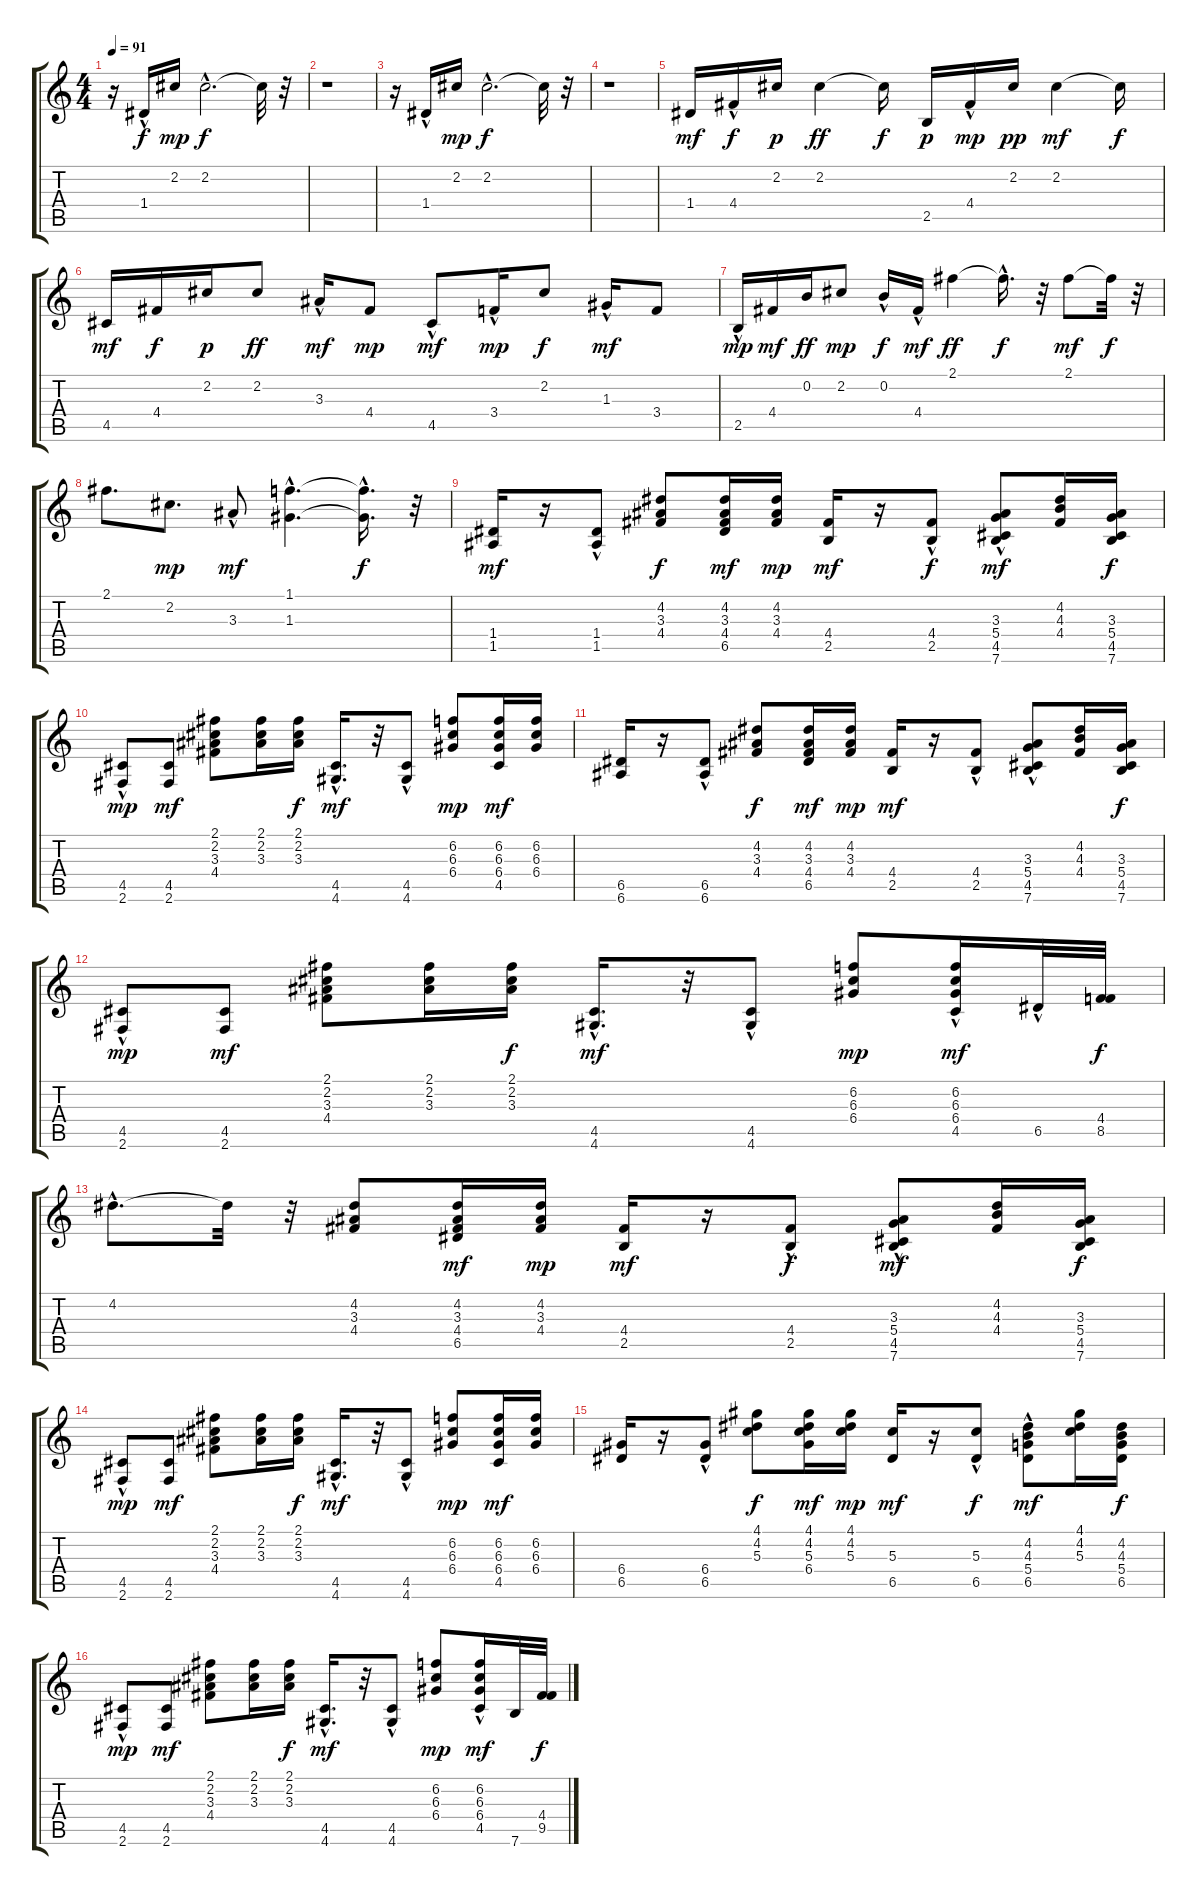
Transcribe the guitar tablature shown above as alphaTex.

\track "" {instrument acousticguitarsteel}
\staff {score tabs}
\tuning (E4 B3 G3 D3 A2 E2) {hide}
\ts (4 4)
\tempo 91
\clef g2
\ks c
r.16{dy mp} 1.4{hac}.16{dy f} 2.2.16{dy mp} 2.2{hac}.2{d dy f} 2.2{t}.32 r.32 |
r.1 |
r.16 1.4{hac}.16 2.2.16{dy mp} 2.2{hac}.2{d dy f} 2.2{t}.32 r.32 |
r.1 |
1.4.16{dy mf} 4.4{hac}.16{dy f} 2.2.16{dy p} 2.2.4{dy ff} 2.2{t}.16{dy f} 2.5.16{dy p} 4.4{hac}.16{dy mp} 2.2.16{dy pp} 2.2.4{dy mf} 2.2{t}.16{dy f} |
4.5.16{dy mf} 4.4.16{dy f} 2.2.16{dy p} 2.2.8{dy ff} 3.3{hac}.16{dy mf} 4.4.8{dy mp} 4.5{hac}.8{dy mf} 3.4{hac}.16{dy mp} 2.2.8{dy f} 1.3{hac}.16{dy mf} 3.4.8 |
2.5{hac}.16{dy mp} 4.4.16{dy mf} 0.2.16{dy ff} 2.2.8{dy mp} 0.2{hac}.16{dy f} 4.4{hac}.16{dy mf} 2.1.4{dy ff} 2.1{hac t}.16{d dy f} r.32 2.1.8{dy mf} 2.1{t}.32{dy f} r.32 |
2.1.8{d} 2.2.8{d dy mp} 3.3{hac}.8{dy mf} (1.1{hac} 1.3{hac}).4{d} (1.1{hac t} 1.3{hac t}).16{d dy f} r.32 |
(1.4 1.5).16{dy mf} r.16 (1.4{hac} 1.5{hac}).8 (4.2 3.3 4.4).8{dy f} (4.2 3.3 4.4 6.5).16{dy mf} (4.2 3.3 4.4).16{dy mp} (4.4 2.5).16{dy mf} r.16 (4.4{hac} 2.5).8{dy f} (3.3 5.4 4.5 7.6{hac}).8{dy mf} (4.2 4.3 4.4).16 (3.3 5.4 4.5 7.6).16{dy f} |
(4.5{hac} 2.6).8{dy mp} (4.5 2.6).8{dy mf} (2.1 2.2 3.3 4.4).8 (2.1 2.2 3.3).16 (2.1 2.2 3.3).16{dy f} (4.5 4.6{hac}).16{d dy mf} r.32 (4.5{hac} 4.6).8 (6.2 6.3 6.4).8{dy mp} (6.2 6.3 6.4 4.5).16{dy mf} (6.2 6.3 6.4).16 |
(6.5 6.6).16 r.16 (6.5{hac} 6.6{hac}).8 (4.2 3.3 4.4).8{dy f} (4.2 3.3 4.4 6.5).16{dy mf} (4.2 3.3 4.4).16{dy mp} (4.4 2.5).16{dy mf} r.16 (4.4{hac} 2.5).8 (3.3 5.4 4.5 7.6{hac}).8 (4.2 4.3 4.4).16 (3.3 5.4 4.5 7.6).16{dy f} |
(4.5{hac} 2.6).8{dy mp} (4.5 2.6).8{dy mf} (2.1 2.2 3.3 4.4).8 (2.1 2.2 3.3).16 (2.1 2.2 3.3).16{dy f} (4.5 4.6{hac}).16{d dy mf} r.32 (4.5{hac} 4.6).8 (6.2 6.3 6.4).8{dy mp} (6.2{hac} 6.3{hac} 6.4 4.5).16{dy mf} 6.5{hac}.32 (4.4 8.5).32{dy f} |
4.2{hac}.8{d} 4.2{t}.32 r.32 (4.2 3.3 4.4).8 (4.2 3.3 4.4 6.5).16{dy mf} (4.2 3.3 4.4).16{dy mp} (4.4 2.5).16{dy mf} r.16 (4.4{hac} 2.5).8{dy f} (3.3 5.4 4.5 7.6{hac}).8{dy mf} (4.2 4.3 4.4).16 (3.3 5.4 4.5 7.6).16{dy f} |
(4.5{hac} 2.6).8{dy mp} (4.5 2.6).8{dy mf} (2.1 2.2 3.3 4.4).8 (2.1 2.2 3.3).16 (2.1 2.2 3.3).16{dy f} (4.5 4.6{hac}).16{d dy mf} r.32 (4.5{hac} 4.6).8 (6.2 6.3 6.4).8{dy mp} (6.2 6.3 6.4 4.5).16{dy mf} (6.2 6.3 6.4).16 |
(6.4 6.5).16 r.16 (6.4{hac} 6.5{hac}).8 (4.1 4.2 5.3).8{dy f} (4.1 4.2 5.3 6.4).16{dy mf} (4.1 4.2 5.3).16{dy mp} (5.3 6.5).16{dy mf} r.16 (5.3{hac} 6.5).8{dy f} (4.2 4.3 5.4 6.5{hac}).8{dy mf} (4.1 4.2 5.3).16 (4.2 4.3 5.4 6.5).16{dy f} |
(4.5{hac} 2.6).8{dy mp} (4.5 2.6).8{dy mf} (2.1 2.2 3.3 4.4).8 (2.1 2.2 3.3).16 (2.1 2.2 3.3).16{dy f} (4.5 4.6{hac}).16{d dy mf} r.32 (4.5{hac} 4.6).8 (6.2 6.3 6.4).8{dy mp} (6.2{hac} 6.3{hac} 6.4 4.5).16{dy mf} 7.6.32 (4.4 9.5).32{dy f}
